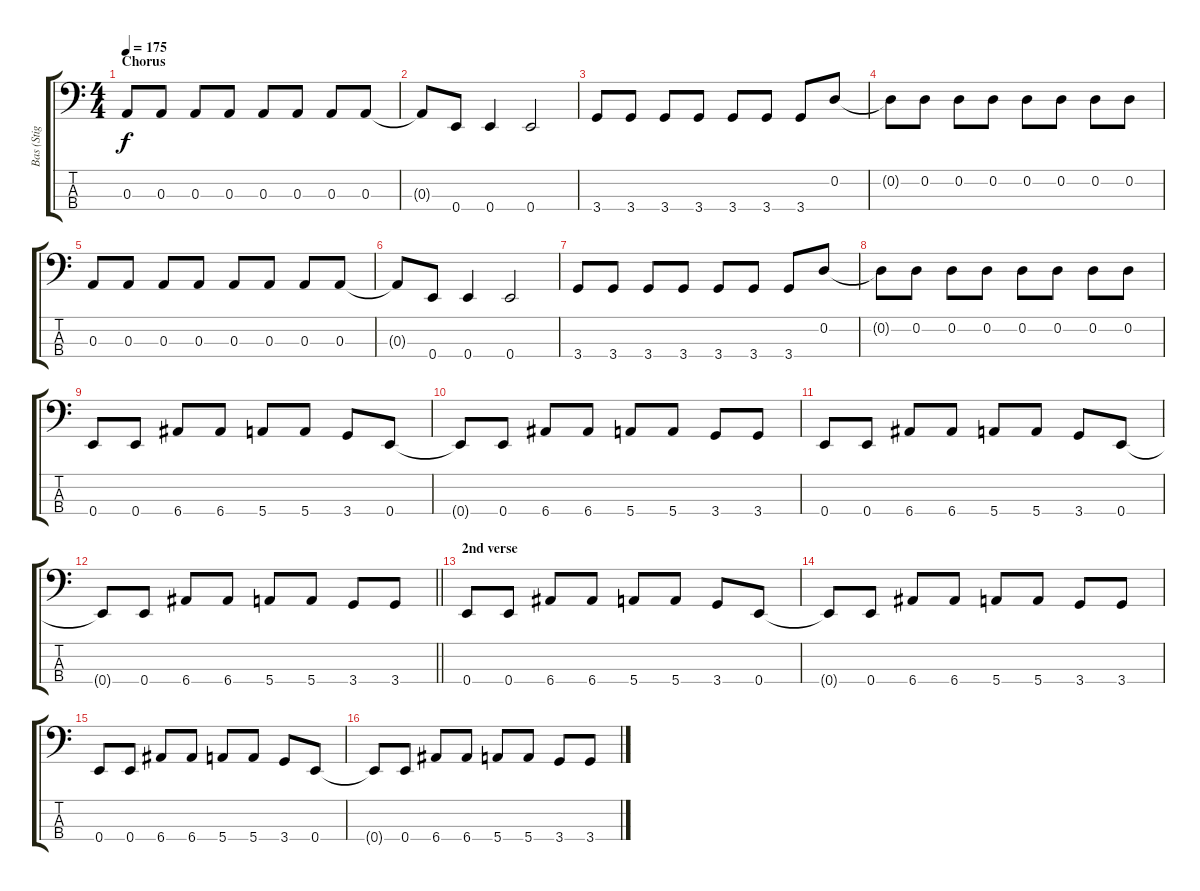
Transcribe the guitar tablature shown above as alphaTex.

\track ("Bas (Stig Pedersen)" "Bas (Stig ") {instrument electricbasspick}
\staff {score tabs}
\tuning (G2 D2 A1 E1) {hide}
\ts (4 4)
\section ("" "Chorus")
\tempo 175
\clef f4
\ks c
0.3.8{dy f} 0.3.8 0.3.8 0.3.8 0.3.8 0.3.8 0.3.8 0.3.8 |
0.3{t}.8 0.4.8 0.4.4 0.4.2 |
3.4.8 3.4.8 3.4.8 3.4.8 3.4.8 3.4.8 3.4.8 0.2.8 |
0.2{t}.8 0.2.8 0.2.8 0.2.8 0.2.8 0.2.8 0.2.8 0.2.8 |
0.3.8 0.3.8 0.3.8 0.3.8 0.3.8 0.3.8 0.3.8 0.3.8 |
0.3{t}.8 0.4.8 0.4.4 0.4.2 |
3.4.8 3.4.8 3.4.8 3.4.8 3.4.8 3.4.8 3.4.8 0.2.8 |
0.2{t}.8 0.2.8 0.2.8 0.2.8 0.2.8 0.2.8 0.2.8 0.2.8 |
0.4.8 0.4.8 6.4.8 6.4.8 5.4.8 5.4.8 3.4.8 0.4.8 |
0.4{t}.8 0.4.8 6.4.8 6.4.8 5.4.8 5.4.8 3.4.8 3.4.8 |
0.4.8 0.4.8 6.4.8 6.4.8 5.4.8 5.4.8 3.4.8 0.4.8 |
\barLineRight lightlight
0.4{t}.8 0.4.8 6.4.8 6.4.8 5.4.8 5.4.8 3.4.8 3.4.8 |
\section ("" "2nd verse")
0.4.8 0.4.8 6.4.8 6.4.8 5.4.8 5.4.8 3.4.8 0.4.8 |
0.4{t}.8 0.4.8 6.4.8 6.4.8 5.4.8 5.4.8 3.4.8 3.4.8 |
0.4.8 0.4.8 6.4.8 6.4.8 5.4.8 5.4.8 3.4.8 0.4.8 |
0.4{t}.8 0.4.8 6.4.8 6.4.8 5.4.8 5.4.8 3.4.8 3.4.8
